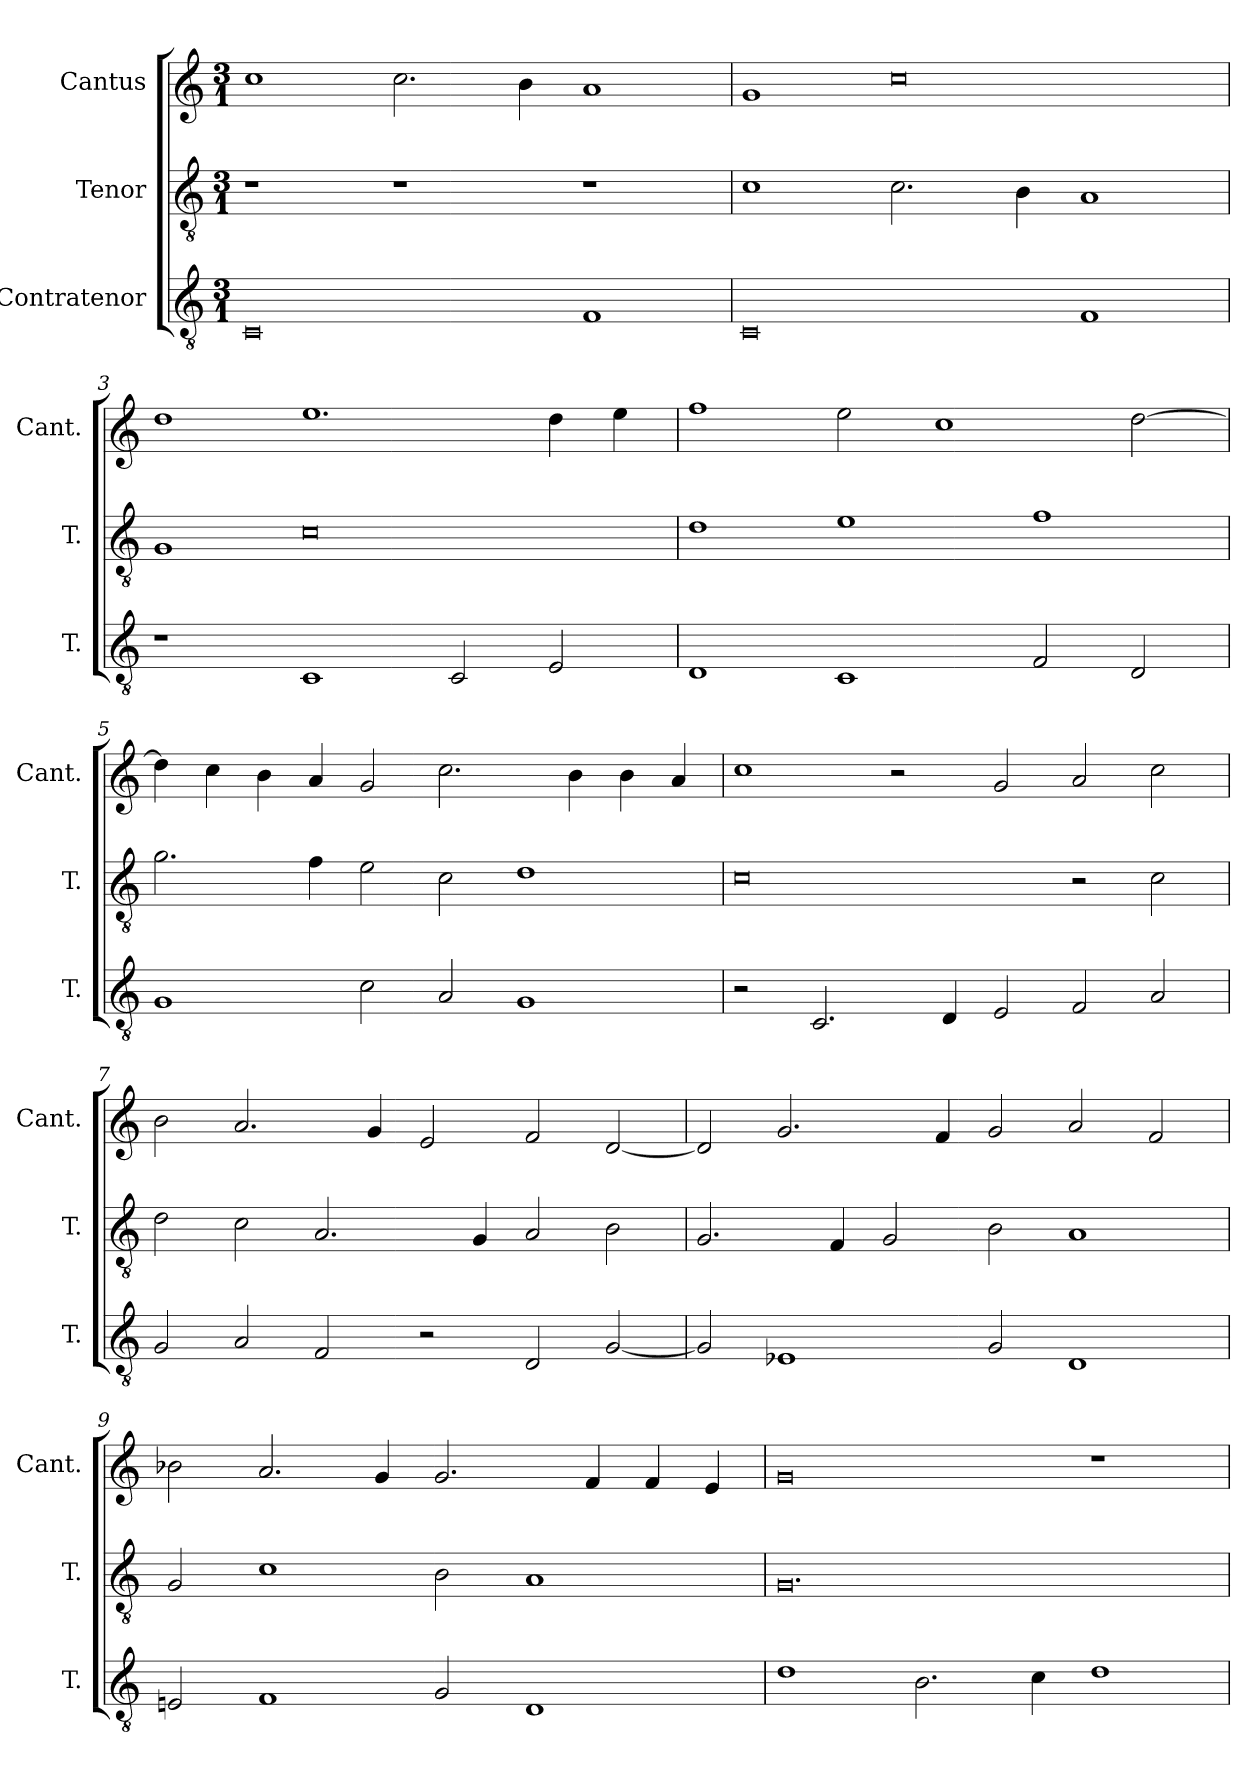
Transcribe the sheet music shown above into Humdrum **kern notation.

**kern	**kern	**kern
*part3	*part2	*part1
*staff3	*staff2	*staff1
*I"Contratenor	*I"Tenor	*I"Cantus
*I'T.	*I'T.	*I'Cant.
*clefGv2	*clefGv2	*clefG2
*ITrd7c12	*ITrd7c12	*
*k[]	*k[]	*k[]
*C:	*C:	*C:
*M3/1	*M3/1	*M3/1
=1	=1	=1
0CC/	1r	1cc\
.	1r	2.cc\
.	.	4b\
1FF/	1r	1a/
=2	=2	=2
0CC/	1C\	1g/
.	2.C\	0cc\
.	4BB\	.
1FF/	1AA/	.
=3	=3	=3
1r	1GG/	1dd\
1CC/	0C\	1.ee\
2CC/	.	.
2EE/	.	4dd\
.	.	4ee\
=4	=4	=4
1DD/	1D\	1ff\
1CC/	1E\	2ee\
.	.	1cc\
2FF/	1F\	.
2DD/	.	[2dd\
=5	=5	=5
1GG/	2.G\	4dd\]
.	.	4cc\
.	.	4b\
.	4F\	4a/
2C\	2E\	2g/
2AA/	2C\	2.cc\
1GG/	1D\	.
.	.	4b\
.	.	4b\
.	.	4a/
=6	=6	=6
2r	0C\	1cc\
2.CC/	.	.
.	.	2r
4DD/	.	.
2EE/	.	2g/
2FF/	2r	2a/
2AA/	2C\	2cc\
=7	=7	=7
2GG/	2D\	2b\
2AA/	2C\	2.a/
2FF/	2.AA/	.
.	.	4g/
2r	.	2e/
.	4GG/	.
2DD/	2AA/	2f/
[2GG/	2BB\	[2d/
=8	=8	=8
2GG/]	2.GG/	2d/]
1EE-X/	.	2.g/
.	4FF/	.
.	2GG/	.
.	.	4f/
2GG/	2BB\	2g/
1DD/	1AA/	2a/
.	.	2f/
=9	=9	=9
2EEn/	2GG/	2b-X\
1FF/	1C\	2.a/
.	.	4g/
2GG/	2BB\	2.g/
1DD/	1AA/	.
.	.	4f/
.	.	4f/
.	.	4e/
=10	=10	=10
1D\	0.GG/	0g/
2.BB\	.	.
4C\	.	.
1D\	.	1r
=	=	=
*-	*-	*-
